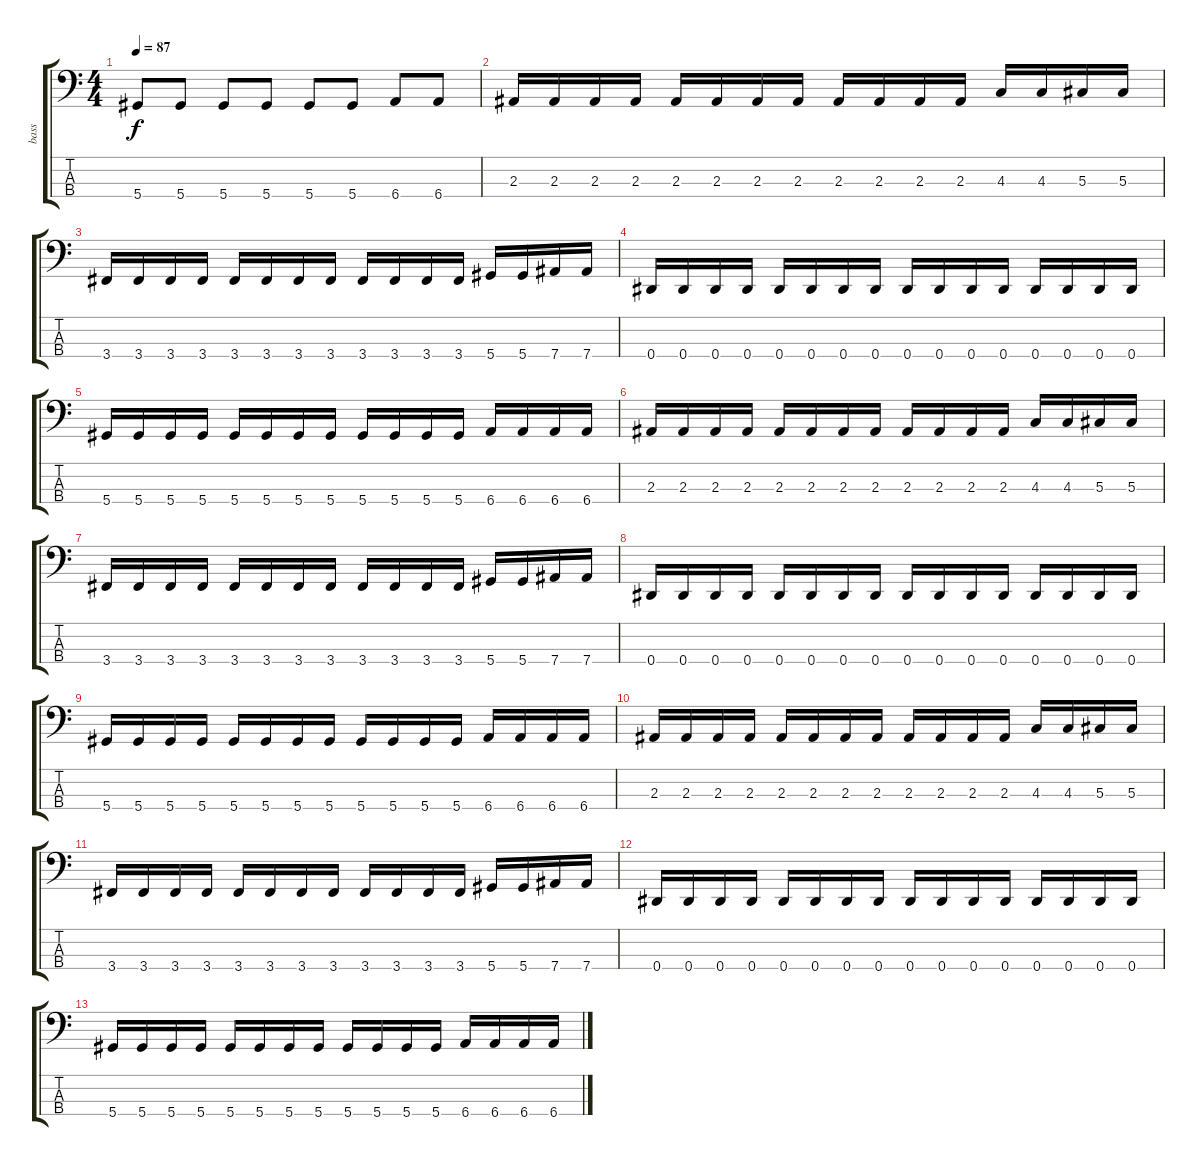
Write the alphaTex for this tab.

\track ("bass" "bass") {instrument electricbassfinger}
\staff {score tabs}
\tuning (Gb2 Db2 Ab1 Eb1) {hide}
\ts (4 4)
\tempo 87
\clef f4
\ks c
5.4.8{dy f} 5.4.8 5.4.8 5.4.8 5.4.8 5.4.8 6.4.8 6.4.8 |
2.3.16 2.3.16 2.3.16 2.3.16 2.3.16 2.3.16 2.3.16 2.3.16 2.3.16 2.3.16 2.3.16 2.3.16 4.3.16 4.3.16 5.3.16 5.3.16 |
3.4.16 3.4.16 3.4.16 3.4.16 3.4.16 3.4.16 3.4.16 3.4.16 3.4.16 3.4.16 3.4.16 3.4.16 5.4.16 5.4.16 7.4.16 7.4.16 |
0.4.16 0.4.16 0.4.16 0.4.16 0.4.16 0.4.16 0.4.16 0.4.16 0.4.16 0.4.16 0.4.16 0.4.16 0.4.16 0.4.16 0.4.16 0.4.16 |
5.4.16 5.4.16 5.4.16 5.4.16 5.4.16 5.4.16 5.4.16 5.4.16 5.4.16 5.4.16 5.4.16 5.4.16 6.4.16 6.4.16 6.4.16 6.4.16 |
2.3.16 2.3.16 2.3.16 2.3.16 2.3.16 2.3.16 2.3.16 2.3.16 2.3.16 2.3.16 2.3.16 2.3.16 4.3.16 4.3.16 5.3.16 5.3.16 |
3.4.16 3.4.16 3.4.16 3.4.16 3.4.16 3.4.16 3.4.16 3.4.16 3.4.16 3.4.16 3.4.16 3.4.16 5.4.16 5.4.16 7.4.16 7.4.16 |
0.4.16 0.4.16 0.4.16 0.4.16 0.4.16 0.4.16 0.4.16 0.4.16 0.4.16 0.4.16 0.4.16 0.4.16 0.4.16 0.4.16 0.4.16 0.4.16 |
5.4.16 5.4.16 5.4.16 5.4.16 5.4.16 5.4.16 5.4.16 5.4.16 5.4.16 5.4.16 5.4.16 5.4.16 6.4.16 6.4.16 6.4.16 6.4.16 |
2.3.16 2.3.16 2.3.16 2.3.16 2.3.16 2.3.16 2.3.16 2.3.16 2.3.16 2.3.16 2.3.16 2.3.16 4.3.16 4.3.16 5.3.16 5.3.16 |
3.4.16 3.4.16 3.4.16 3.4.16 3.4.16 3.4.16 3.4.16 3.4.16 3.4.16 3.4.16 3.4.16 3.4.16 5.4.16 5.4.16 7.4.16 7.4.16 |
0.4.16 0.4.16 0.4.16 0.4.16 0.4.16 0.4.16 0.4.16 0.4.16 0.4.16 0.4.16 0.4.16 0.4.16 0.4.16 0.4.16 0.4.16 0.4.16 |
5.4.16 5.4.16 5.4.16 5.4.16 5.4.16 5.4.16 5.4.16 5.4.16 5.4.16 5.4.16 5.4.16 5.4.16 6.4.16 6.4.16 6.4.16 6.4.16
